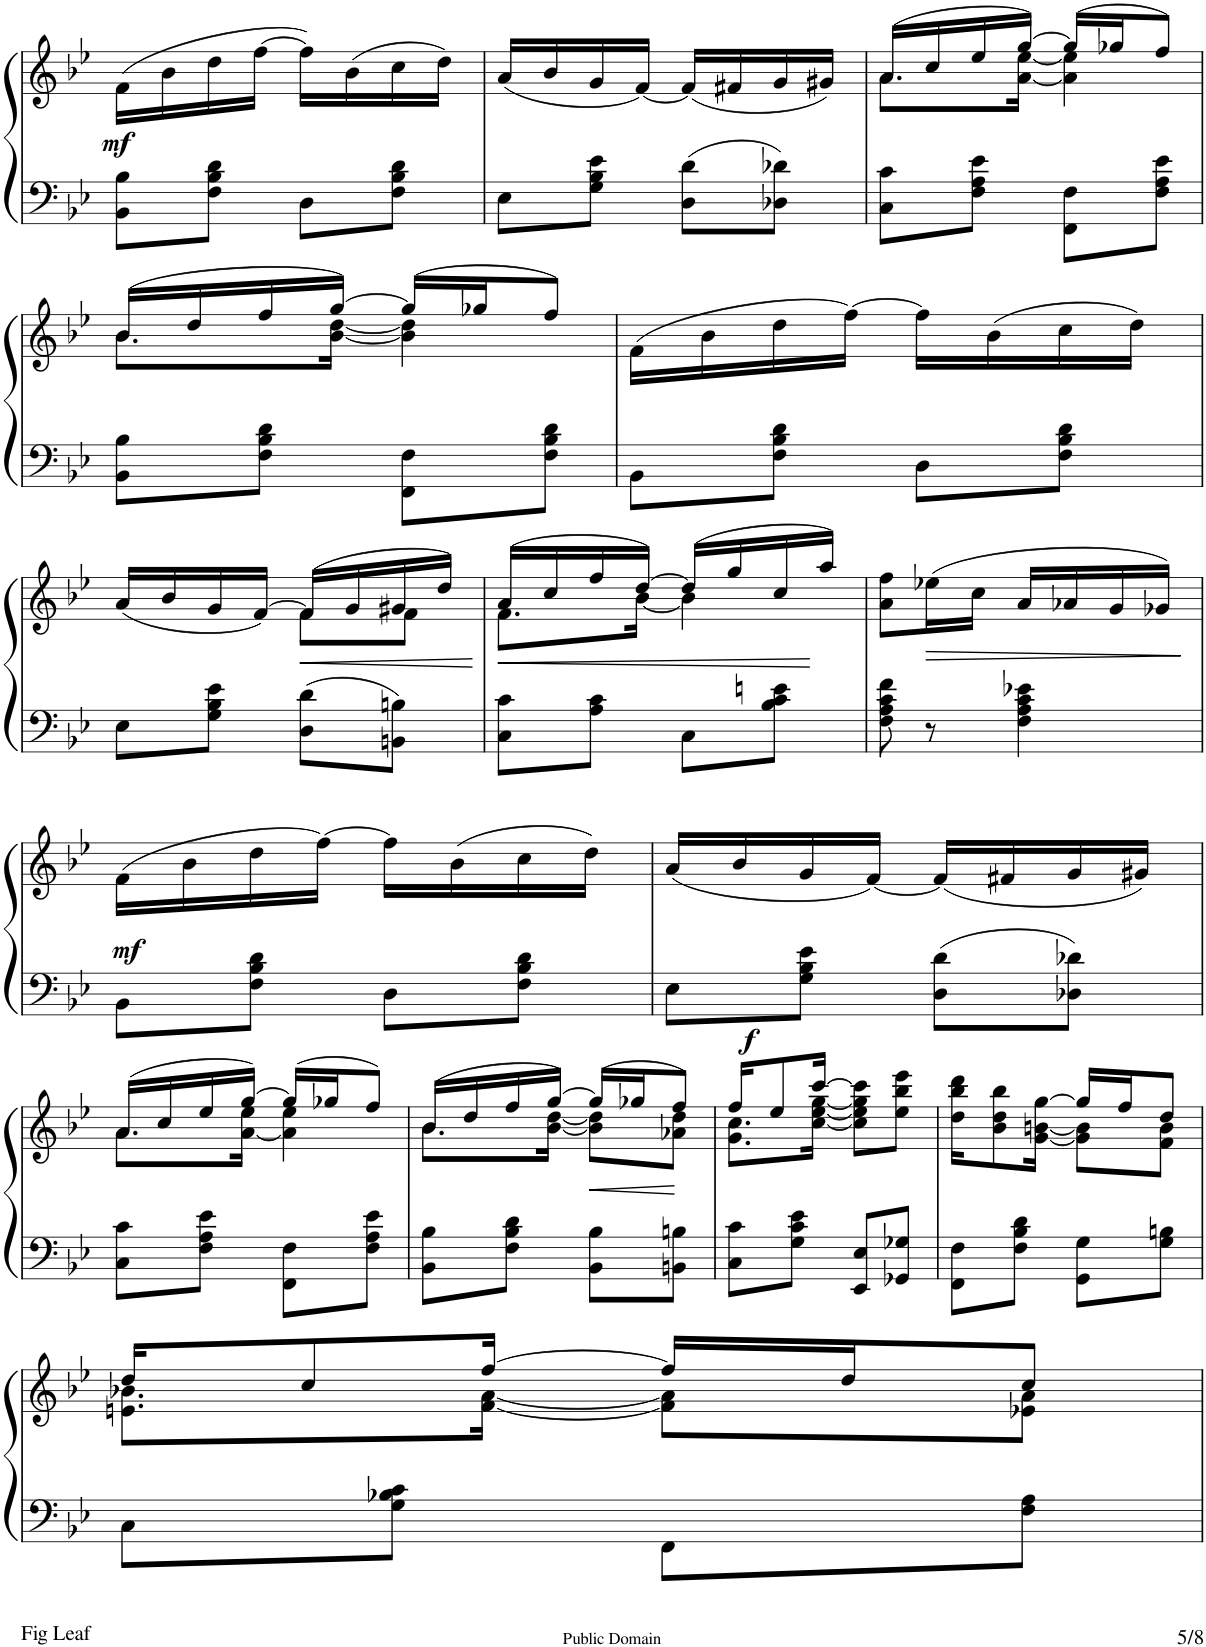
**kern	**kern	**dynam
*part1	*part1	*part1
*staff2	*staff1	*staff1/2
*I"Piano	*	*
*I'Pno	*	*
!!LO:PB:g=z
*clefF4	*clefG2	*
*k[b-e-]	*k[b-e-]	*
*M2/4	*M2/4	*
=39	=39	=39
!	!	!LO:DY:b
8BB-\ 8B-\L	(16f\LL	mf
.	16b-\	.
8F\ 8B-\ 8d\J	16dd\	.
.	[16ff\JJ	.
8D\L	16ff\LL])	.
.	(16b-\	.
8F\ 8B-\ 8d\J	16cc\	.
.	16dd\JJ)	.
=40	=40	=40
8E-\L	(16a/LL	.
.	16b-/	.
8G\ 8B-\ 8e-\J	16g/	.
.	[16f/JJ)	.
8D\ 8d\L	(16f/LL]	.
.	16f#X/	.
8D-X\ 8d-X\J	16g/	.
.	16g#X/JJ)	.
=41	=41	=41
*	*^	*
!	!LO:N:head=solid	!LO:N:head=solid	!
8C\ 8c\L	(16a/LL	8.a\L	.
.	16cc/	.	.
8F\ 8A\ 8e-\J	16ee-/	.	.
.	[16gg/JJ)	[16a\ [16ee-\Jk	.
8FF\ 8F\L	(16gg/LL]	4a\] 4ee-\]	.
.	16gg-X/J	.	.
8F\ 8A\ 8e-\J	8ff/J)	.	.
!!LO:LB:g=z	!!
=42	=42	=42	=42
!	!LO:N:head=solid	!LO:N:head=solid	!
8BB-\ 8B-\L	(16b-/LL	8.b-\L	.
.	16dd/	.	.
8F\ 8B-\ 8d\J	16ff/	.	.
.	[16gg/JJ)	[16b-\ [16dd\Jk	.
8FF\ 8F\L	(16gg/LL]	4b-\] 4dd\]	.
.	16gg-X/J	.	.
8F\ 8B-\ 8d\J	8ff/J)	.	.
*	*v	*v	*
=43	=43	=43
8BB-\L	(16f\LL	.
.	16b-\	.
8F\ 8B-\ 8d\J	16dd\	.
.	[16ff\JJ)	.
8D\L	16ff\LL]	.
.	(16b-\	.
8F\ 8B-\ 8d\J	16cc\	.
.	16dd\JJ)	.
!!LO:LB:g=z
=44	=44	=44
*	*^	*
8E-\L	(16a/LL	4ryy	.
.	16b-/	.	.
8G\ 8B-\ 8e-\J	16g/	.	.
.	[16f/JJ)	.	.
!	!	!	!LO:HP:b
8D\ 8d\L	(16f/LL]	8f\L	<
.	16g/	.	.
8BBn\ 8Bn\J	16g#X/	8f\J	.
.	16dd/JJ)	.	.
*	*v	*v	*
.	.	[
=45	=45	=45
!	!	!LO:HP:b
*	*^	*
8C\ 8c\L	(16a/LL	8.f\L	<
.	16cc/	.	.
8A\ 8c\J	16ff/	.	.
.	[16dd/JJ)	[16b-\Jk	.
8C\L	(16dd/LL]	4b-\]	.
.	16gg/	.	.
8B-\ 8c\ 8en\J	16cc/	.	.
.	16aa/JJ)	.	[
*	*v	*v	*
=46	=46	=46
8F\ 8A\ 8c\ 8f\	8a\ 8ff\L	.
!	!	!LO:HP:b
8r	(16ee-X\L	>
.	16cc\JJ	.
4F\ 4A\ 4c\ 4e-X\	16a/LL	.
.	16a-X/	.
.	16g/	.
.	16g-X/JJ)	.
.	.	]
!!LO:LB:g=z
=47	=47	=47
!	!	!LO:DY:b
8BB-\L	(16f\LL	mf
.	16b-\	.
8F\ 8B-\ 8d\J	16dd\	.
.	[16ff\JJ)	.
8D\L	16ff\LL]	.
.	(16b-\	.
8F\ 8B-\ 8d\J	16cc\	.
.	16dd\JJ)	.
=48	=48	=48
8E-\L	(16a/LL	.
.	16b-/	.
8G\ 8B-\ 8e-\J	16g/	.
.	[16f/JJ)	.
8D\ 8d\L	(16f/LL]	.
.	16f#X/	.
8D-X\ 8d-X\J	16g/	.
.	16g#X/JJ)	.
!!LO:LB:g=z
=49	=49	=49
*	*^	*
!	!LO:N:head=solid	!LO:N:head=solid	!
8C\ 8c\L	(16a/LL	8.a\L	.
.	16cc/	.	.
8F\ 8A\ 8e-\J	16ee-/	.	.
.	[16gg/JJ)	[16a\ 16ee-\Jk	.
8FF\ 8F\L	(16gg/LL]	4a\] 4ee-\	.
.	16gg-X/J	.	.
8F\ 8A\ 8e-\J	8ff/J)	.	.
=50	=50	=50	=50
!	!LO:N:head=solid	!LO:N:head=solid	!
8BB-\ 8B-\L	(16b-/LL	8.b-\L	.
.	16dd/	.	.
8F\ 8B-\ 8d\J	16ff/	.	.
.	[16gg/JJ)	[16b-\ [16dd\Jk	.
!	!	!	!LO:HP:b
8BB-\ 8B-\L	(16gg/LL]	8b-\] 8dd\]L	<
.	16gg-X/J	.	.
8BBn\ 8Bn\J	8ff/J)	8a-X\ 8dd\J	.
*	*v	*v	*
.	.	[
=51	=51	=51
*	*^	*
!	!	!	!LO:DY:a
8C\ 8c\L	8.g\ 8.cc\L	16ff/KL	f
.	.	8ee-/	.
8G\ 8c\ 8e-\J	.	.	.
.	[16cc\ [16ee-\ [16gg\Jk	[16ccc/Jk	.
8EE-/ 8E-/L	8cc\] 8ee-\] 8gg\] 8ccc\]L	4ryy	.
8GG-X/ 8G-X/J	8ee-\ 8bb-\ 8eee-\J	.	.
=52	=52	=52	=52
8FF\ 8F\L	16dd\ 16bb-\ 16ddd\KL	4ryy	.
.	8b-\ 8dd\ 8bb-\	.	.
8F\ 8B-\ 8d\J	.	.	.
.	[16g\ [16bn\ [16gg\Jk	.	.
8GG\ 8G\L	16gg/LL]	8g\] 8b\]L	.
.	16ff/J	.	.
8G\ 8Bn\J	8dd/J	8f\ 8b\J	.
!!LO:LB:g=z	!!
=53	=53	=53	=53
8C\L	16dd/KL	8.en\ 8.b-X\L	.
.	8cc/	.	.
8G\ 8B-X\ 8c\J	.	.	.
.	[16ff/Jk	[16f\ [16a\Jk	.
8FF\L	16ff/LL]	8f\] 8a\]L	.
.	16dd/J	.	.
8F\ 8A\J	8cc/J	8e-X\ 8a\J	.
*	*v	*v	*
=	=	=
*-	*-	*-
